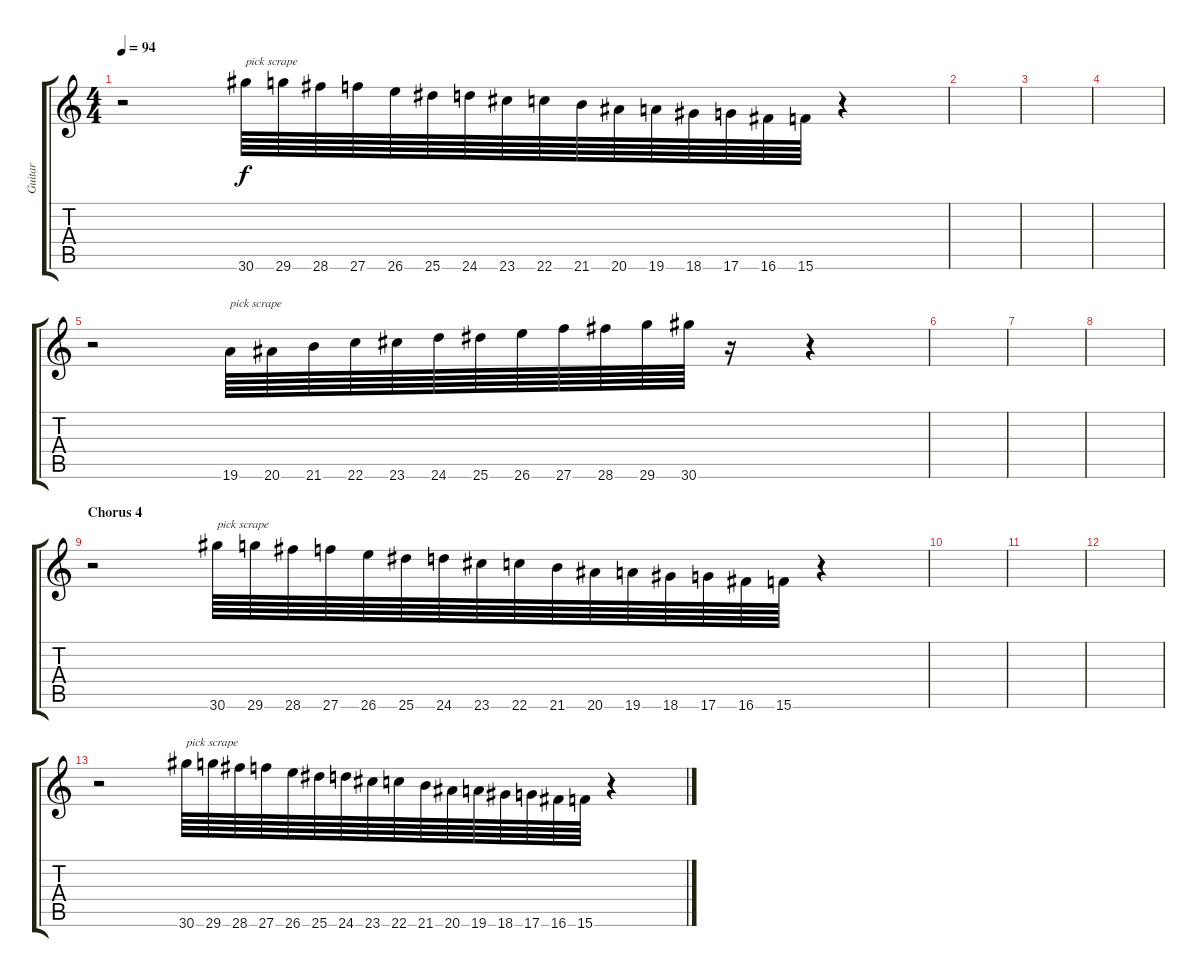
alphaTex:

\track ("Guitar" "Guitar") {instrument distortionguitar}
\staff {score tabs}
\tuning (E4 B3 G3 D3 A2 D2) {hide}
\ts (4 4)
\tempo 94
\clef g2
\ks c
r.2{dy f} 30.6.64{txt "pick scrape" volume 16} 29.6.64 28.6.64 27.6.64 26.6.64 25.6.64 24.6.64 23.6.64 22.6.64 21.6.64 20.6.64 19.6.64 18.6.64 17.6.64 16.6.64 15.6.64 r.4 |
|
|
|
r.2 19.6.64{txt "pick scrape" volume 16} 20.6.64 21.6.64 22.6.64 23.6.64 24.6.64 25.6.64 26.6.64 27.6.64 28.6.64 29.6.64 30.6.64 r.16 r.4 |
|
|
|
\section ("" "Chorus 4")
r.2 30.6.64{txt "pick scrape" volume 16} 29.6.64 28.6.64 27.6.64 26.6.64 25.6.64 24.6.64 23.6.64 22.6.64 21.6.64 20.6.64 19.6.64 18.6.64 17.6.64 16.6.64 15.6.64 r.4 |
|
|
|
r.2 30.6.64{txt "pick scrape" volume 16} 29.6.64 28.6.64 27.6.64 26.6.64 25.6.64 24.6.64 23.6.64 22.6.64 21.6.64 20.6.64 19.6.64 18.6.64 17.6.64 16.6.64 15.6.64 r.4
